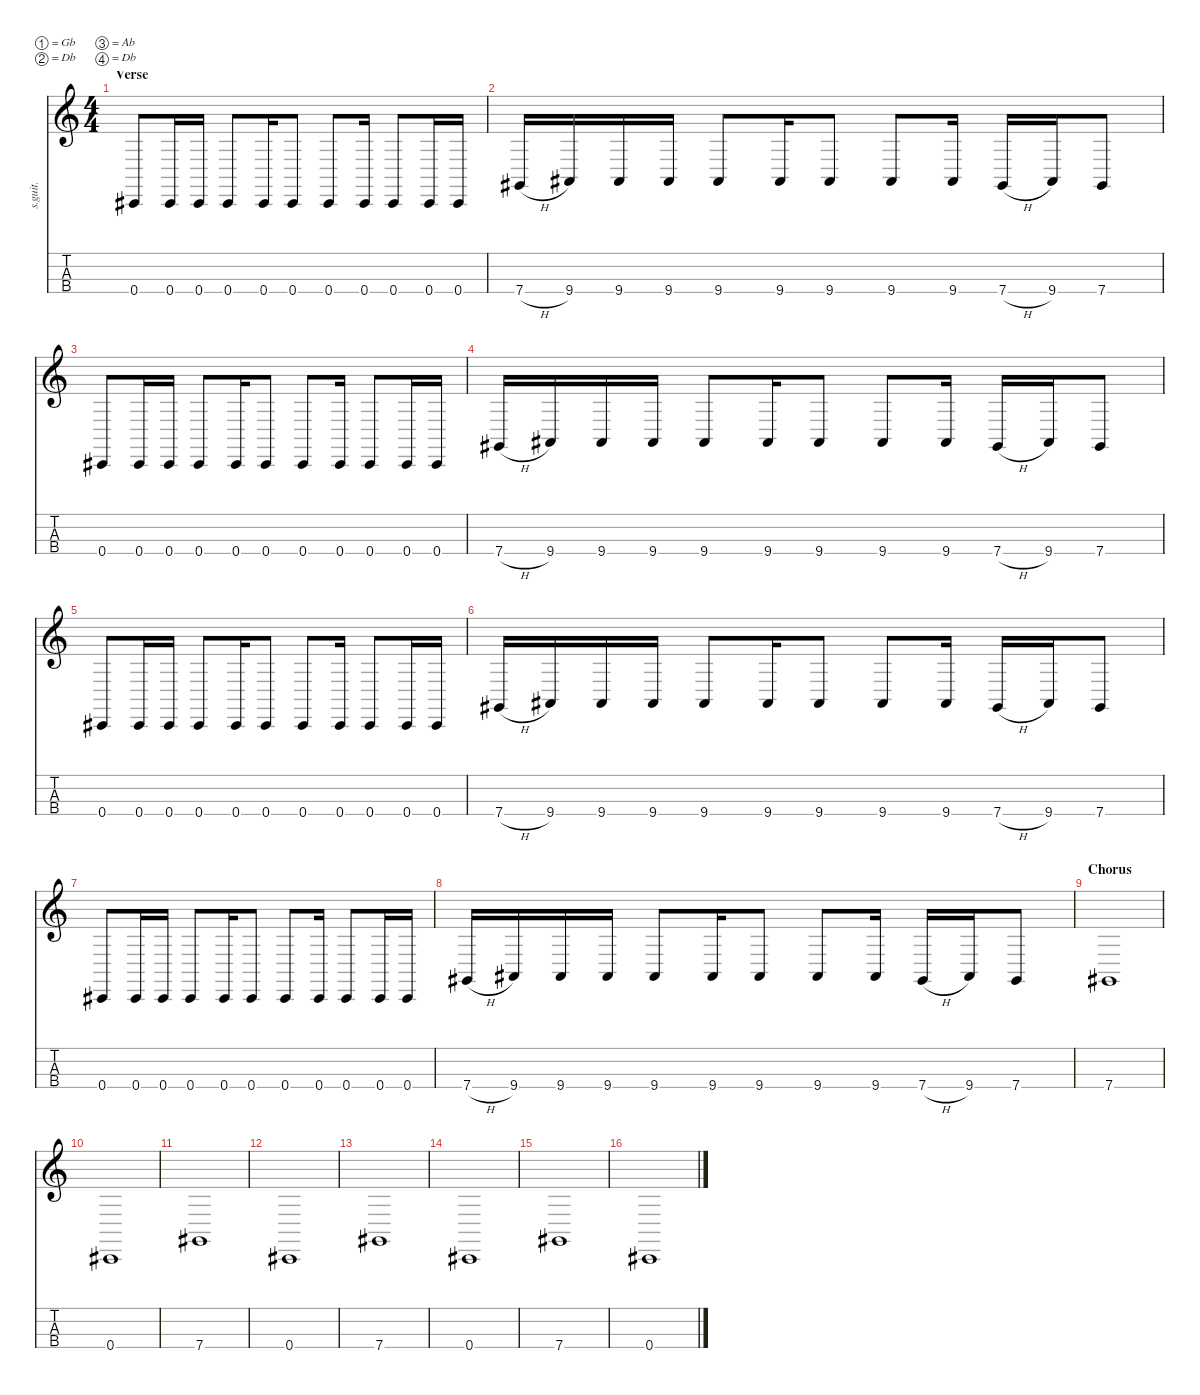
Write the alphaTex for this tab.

\defaultSystemsLayout 4
\hideDynamics
\bracketExtendMode nobrackets
\track ("Chi Cheng" "s.guit.") {instrument electricbassfinger}
\staff {score tabs}
\tuning (Gb2 Db2 Ab1 Db1)
\ts (4 4)
\section ("" "Verse")
\tempo (93 hide)
\clef g2
\ks c
0.4{acc #}.8{lyrics (0 "") lyrics (1 "") lyrics (2 "") lyrics (3 "") lyrics (4 "") dy fff} 0.4{acc #}.16{lyrics (0 "") lyrics (1 "") lyrics (2 "") lyrics (3 "") lyrics (4 "")} 0.4{acc #}.16{lyrics (0 "") lyrics (1 "") lyrics (2 "") lyrics (3 "") lyrics (4 "")} 0.4{acc #}.8{lyrics (0 "") lyrics (1 "") lyrics (2 "") lyrics (3 "") lyrics (4 "")} 0.4{acc #}.16{lyrics (0 "") lyrics (1 "") lyrics (2 "") lyrics (3 "") lyrics (4 "")} 0.4{acc #}.8{lyrics (0 "") lyrics (1 "") lyrics (2 "") lyrics (3 "") lyrics (4 "")} 0.4{acc #}.8{lyrics (0 "") lyrics (1 "") lyrics (2 "") lyrics (3 "") lyrics (4 "")} 0.4{acc #}.16{lyrics (0 "") lyrics (1 "") lyrics (2 "") lyrics (3 "") lyrics (4 "")} 0.4{acc #}.8{lyrics (0 "") lyrics (1 "") lyrics (2 "") lyrics (3 "") lyrics (4 "")} 0.4{acc #}.16{lyrics (0 "") lyrics (1 "") lyrics (2 "") lyrics (3 "") lyrics (4 "")} 0.4{acc #}.16{lyrics (0 "") lyrics (1 "") lyrics (2 "") lyrics (3 "") lyrics (4 "")} |
7.4{h acc #}.16{lyrics (0 "") lyrics (1 "") lyrics (2 "") lyrics (3 "") lyrics (4 "")} 9.4{acc #}.16{lyrics (0 "") lyrics (1 "") lyrics (2 "") lyrics (3 "") lyrics (4 "")} 9.4{acc #}.16{lyrics (0 "") lyrics (1 "") lyrics (2 "") lyrics (3 "") lyrics (4 "")} 9.4{acc #}.16{lyrics (0 "") lyrics (1 "") lyrics (2 "") lyrics (3 "") lyrics (4 "")} 9.4{acc #}.8{lyrics (0 "") lyrics (1 "") lyrics (2 "") lyrics (3 "") lyrics (4 "")} 9.4{acc #}.16{lyrics (0 "") lyrics (1 "") lyrics (2 "") lyrics (3 "") lyrics (4 "")} 9.4{acc #}.8{lyrics (0 "") lyrics (1 "") lyrics (2 "") lyrics (3 "") lyrics (4 "")} 9.4{acc #}.8{lyrics (0 "") lyrics (1 "") lyrics (2 "") lyrics (3 "") lyrics (4 "")} 9.4{acc #}.16{lyrics (0 "") lyrics (1 "") lyrics (2 "") lyrics (3 "") lyrics (4 "")} 7.4{h acc #}.16{lyrics (0 "") lyrics (1 "") lyrics (2 "") lyrics (3 "") lyrics (4 "")} 9.4{acc #}.16{lyrics (0 "") lyrics (1 "") lyrics (2 "") lyrics (3 "") lyrics (4 "")} 7.4{acc #}.8{lyrics (0 "") lyrics (1 "") lyrics (2 "") lyrics (3 "") lyrics (4 "")} |
0.4{acc #}.8{lyrics (0 "") lyrics (1 "") lyrics (2 "") lyrics (3 "") lyrics (4 "")} 0.4{acc #}.16{lyrics (0 "") lyrics (1 "") lyrics (2 "") lyrics (3 "") lyrics (4 "")} 0.4{acc #}.16{lyrics (0 "") lyrics (1 "") lyrics (2 "") lyrics (3 "") lyrics (4 "")} 0.4{acc #}.8{lyrics (0 "") lyrics (1 "") lyrics (2 "") lyrics (3 "") lyrics (4 "")} 0.4{acc #}.16{lyrics (0 "") lyrics (1 "") lyrics (2 "") lyrics (3 "") lyrics (4 "")} 0.4{acc #}.8{lyrics (0 "") lyrics (1 "") lyrics (2 "") lyrics (3 "") lyrics (4 "")} 0.4{acc #}.8{lyrics (0 "") lyrics (1 "") lyrics (2 "") lyrics (3 "") lyrics (4 "")} 0.4{acc #}.16{lyrics (0 "") lyrics (1 "") lyrics (2 "") lyrics (3 "") lyrics (4 "")} 0.4{acc #}.8{lyrics (0 "") lyrics (1 "") lyrics (2 "") lyrics (3 "") lyrics (4 "")} 0.4{acc #}.16{lyrics (0 "") lyrics (1 "") lyrics (2 "") lyrics (3 "") lyrics (4 "")} 0.4{acc #}.16{lyrics (0 "") lyrics (1 "") lyrics (2 "") lyrics (3 "") lyrics (4 "")} |
7.4{h acc #}.16{lyrics (0 "") lyrics (1 "") lyrics (2 "") lyrics (3 "") lyrics (4 "")} 9.4{acc #}.16{lyrics (0 "") lyrics (1 "") lyrics (2 "") lyrics (3 "") lyrics (4 "")} 9.4{acc #}.16{lyrics (0 "") lyrics (1 "") lyrics (2 "") lyrics (3 "") lyrics (4 "")} 9.4{acc #}.16{lyrics (0 "") lyrics (1 "") lyrics (2 "") lyrics (3 "") lyrics (4 "")} 9.4{acc #}.8{lyrics (0 "") lyrics (1 "") lyrics (2 "") lyrics (3 "") lyrics (4 "")} 9.4{acc #}.16{lyrics (0 "") lyrics (1 "") lyrics (2 "") lyrics (3 "") lyrics (4 "")} 9.4{acc #}.8{lyrics (0 "") lyrics (1 "") lyrics (2 "") lyrics (3 "") lyrics (4 "")} 9.4{acc #}.8{lyrics (0 "") lyrics (1 "") lyrics (2 "") lyrics (3 "") lyrics (4 "")} 9.4{acc #}.16{lyrics (0 "") lyrics (1 "") lyrics (2 "") lyrics (3 "") lyrics (4 "")} 7.4{h acc #}.16{lyrics (0 "") lyrics (1 "") lyrics (2 "") lyrics (3 "") lyrics (4 "")} 9.4{acc #}.16{lyrics (0 "") lyrics (1 "") lyrics (2 "") lyrics (3 "") lyrics (4 "")} 7.4{acc #}.8{lyrics (0 "") lyrics (1 "") lyrics (2 "") lyrics (3 "") lyrics (4 "")} |
0.4{acc #}.8{lyrics (0 "") lyrics (1 "") lyrics (2 "") lyrics (3 "") lyrics (4 "")} 0.4{acc #}.16{lyrics (0 "") lyrics (1 "") lyrics (2 "") lyrics (3 "") lyrics (4 "")} 0.4{acc #}.16{lyrics (0 "") lyrics (1 "") lyrics (2 "") lyrics (3 "") lyrics (4 "")} 0.4{acc #}.8{lyrics (0 "") lyrics (1 "") lyrics (2 "") lyrics (3 "") lyrics (4 "")} 0.4{acc #}.16{lyrics (0 "") lyrics (1 "") lyrics (2 "") lyrics (3 "") lyrics (4 "")} 0.4{acc #}.8{lyrics (0 "") lyrics (1 "") lyrics (2 "") lyrics (3 "") lyrics (4 "")} 0.4{acc #}.8{lyrics (0 "") lyrics (1 "") lyrics (2 "") lyrics (3 "") lyrics (4 "")} 0.4{acc #}.16{lyrics (0 "") lyrics (1 "") lyrics (2 "") lyrics (3 "") lyrics (4 "")} 0.4{acc #}.8{lyrics (0 "") lyrics (1 "") lyrics (2 "") lyrics (3 "") lyrics (4 "")} 0.4{acc #}.16{lyrics (0 "") lyrics (1 "") lyrics (2 "") lyrics (3 "") lyrics (4 "")} 0.4{acc #}.16{lyrics (0 "") lyrics (1 "") lyrics (2 "") lyrics (3 "") lyrics (4 "")} |
7.4{h acc #}.16{lyrics (0 "") lyrics (1 "") lyrics (2 "") lyrics (3 "") lyrics (4 "")} 9.4{acc #}.16{lyrics (0 "") lyrics (1 "") lyrics (2 "") lyrics (3 "") lyrics (4 "")} 9.4{acc #}.16{lyrics (0 "") lyrics (1 "") lyrics (2 "") lyrics (3 "") lyrics (4 "")} 9.4{acc #}.16{lyrics (0 "") lyrics (1 "") lyrics (2 "") lyrics (3 "") lyrics (4 "")} 9.4{acc #}.8{lyrics (0 "") lyrics (1 "") lyrics (2 "") lyrics (3 "") lyrics (4 "")} 9.4{acc #}.16{lyrics (0 "") lyrics (1 "") lyrics (2 "") lyrics (3 "") lyrics (4 "")} 9.4{acc #}.8{lyrics (0 "") lyrics (1 "") lyrics (2 "") lyrics (3 "") lyrics (4 "")} 9.4{acc #}.8{lyrics (0 "") lyrics (1 "") lyrics (2 "") lyrics (3 "") lyrics (4 "")} 9.4{acc #}.16{lyrics (0 "") lyrics (1 "") lyrics (2 "") lyrics (3 "") lyrics (4 "")} 7.4{h acc #}.16{lyrics (0 "") lyrics (1 "") lyrics (2 "") lyrics (3 "") lyrics (4 "")} 9.4{acc #}.16{lyrics (0 "") lyrics (1 "") lyrics (2 "") lyrics (3 "") lyrics (4 "")} 7.4{acc #}.8{lyrics (0 "") lyrics (1 "") lyrics (2 "") lyrics (3 "") lyrics (4 "")} |
0.4{acc #}.8{lyrics (0 "") lyrics (1 "") lyrics (2 "") lyrics (3 "") lyrics (4 "")} 0.4{acc #}.16{lyrics (0 "") lyrics (1 "") lyrics (2 "") lyrics (3 "") lyrics (4 "")} 0.4{acc #}.16{lyrics (0 "") lyrics (1 "") lyrics (2 "") lyrics (3 "") lyrics (4 "")} 0.4{acc #}.8{lyrics (0 "") lyrics (1 "") lyrics (2 "") lyrics (3 "") lyrics (4 "")} 0.4{acc #}.16{lyrics (0 "") lyrics (1 "") lyrics (2 "") lyrics (3 "") lyrics (4 "")} 0.4{acc #}.8{lyrics (0 "") lyrics (1 "") lyrics (2 "") lyrics (3 "") lyrics (4 "")} 0.4{acc #}.8{lyrics (0 "") lyrics (1 "") lyrics (2 "") lyrics (3 "") lyrics (4 "")} 0.4{acc #}.16{lyrics (0 "") lyrics (1 "") lyrics (2 "") lyrics (3 "") lyrics (4 "")} 0.4{acc #}.8{lyrics (0 "") lyrics (1 "") lyrics (2 "") lyrics (3 "") lyrics (4 "")} 0.4{acc #}.16{lyrics (0 "") lyrics (1 "") lyrics (2 "") lyrics (3 "") lyrics (4 "")} 0.4{acc #}.16{lyrics (0 "") lyrics (1 "") lyrics (2 "") lyrics (3 "") lyrics (4 "")} |
7.4{h acc #}.16{lyrics (0 "") lyrics (1 "") lyrics (2 "") lyrics (3 "") lyrics (4 "")} 9.4{acc #}.16{lyrics (0 "") lyrics (1 "") lyrics (2 "") lyrics (3 "") lyrics (4 "")} 9.4{acc #}.16{lyrics (0 "") lyrics (1 "") lyrics (2 "") lyrics (3 "") lyrics (4 "")} 9.4{acc #}.16{lyrics (0 "") lyrics (1 "") lyrics (2 "") lyrics (3 "") lyrics (4 "")} 9.4{acc #}.8{lyrics (0 "") lyrics (1 "") lyrics (2 "") lyrics (3 "") lyrics (4 "")} 9.4{acc #}.16{lyrics (0 "") lyrics (1 "") lyrics (2 "") lyrics (3 "") lyrics (4 "")} 9.4{acc #}.8{lyrics (0 "") lyrics (1 "") lyrics (2 "") lyrics (3 "") lyrics (4 "")} 9.4{acc #}.8{lyrics (0 "") lyrics (1 "") lyrics (2 "") lyrics (3 "") lyrics (4 "")} 9.4{acc #}.16{lyrics (0 "") lyrics (1 "") lyrics (2 "") lyrics (3 "") lyrics (4 "")} 7.4{h acc #}.16{lyrics (0 "") lyrics (1 "") lyrics (2 "") lyrics (3 "") lyrics (4 "")} 9.4{acc #}.16{lyrics (0 "") lyrics (1 "") lyrics (2 "") lyrics (3 "") lyrics (4 "")} 7.4{acc #}.8{lyrics (0 "") lyrics (1 "") lyrics (2 "") lyrics (3 "") lyrics (4 "")} |
\section ("" "Chorus")
7.4{acc #}.1{lyrics (0 "") lyrics (1 "") lyrics (2 "") lyrics (3 "") lyrics (4 "")} |
0.4{acc #}.1{lyrics (0 "") lyrics (1 "") lyrics (2 "") lyrics (3 "") lyrics (4 "")} |
7.4{acc #}.1{lyrics (0 "") lyrics (1 "") lyrics (2 "") lyrics (3 "") lyrics (4 "")} |
0.4{acc #}.1{lyrics (0 "") lyrics (1 "") lyrics (2 "") lyrics (3 "") lyrics (4 "")} |
7.4{acc #}.1{lyrics (0 "") lyrics (1 "") lyrics (2 "") lyrics (3 "") lyrics (4 "")} |
0.4{acc #}.1{lyrics (0 "") lyrics (1 "") lyrics (2 "") lyrics (3 "") lyrics (4 "")} |
7.4{acc #}.1{lyrics (0 "") lyrics (1 "") lyrics (2 "") lyrics (3 "") lyrics (4 "")} |
0.4{acc #}.1{lyrics (0 "") lyrics (1 "") lyrics (2 "") lyrics (3 "") lyrics (4 "")}
